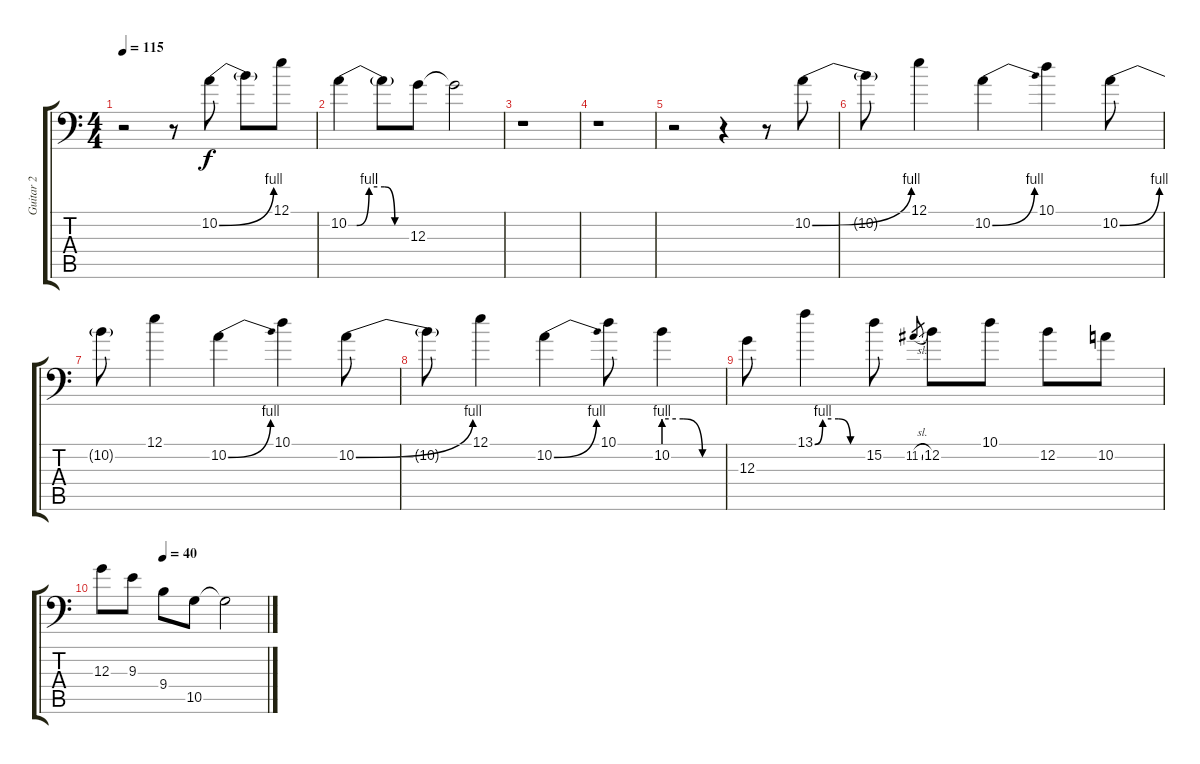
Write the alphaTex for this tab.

\track ("Guitar 2" "Guitar 2") {instrument overdrivenguitar}
\staff {score tabs}
\tuning (E3 B2 G2 D2 A1 E1) {hide}
\ts (4 4)
\tempo 115
\clef f4
\ks c
r.2{dy f} r.8 10.2{be (bend 0 0 60 4)}.8 10.2{t}.8 12.1.8 |
10.2{be (custom 0 0 8 0 20 4 35 4 45 0 60 0)}.4 10.2{t}.8 12.3.8 12.3{t}.2 |
r.1 |
r.1 |
r.2 r.4 r.8 10.2{be (bend 0 0 60 4)}.8 |
10.2{t}.8 12.1.4 10.2{be (bend 0 0 60 4)}.4 10.1.4 10.2{be (bend 0 0 60 4)}.8 |
10.2{t}.8 12.1.4 10.2{be (bend 0 0 60 4)}.4 10.1.4 10.2{be (bend 0 0 60 4)}.8 |
10.2{t}.8 12.1.4 10.2{be (bend 0 0 60 4)}.4 10.1.8 10.2{be (custom 0 4 20 4 40 0 60 0)}.4 |
12.3.8 13.1{be (custom 0 0 10 4 30 4 45 0 60 0)}.4 15.2.8 11.2{sl}.8{gr} 12.2.8 10.1.8 12.2.8 10.2.8 |
\tempo (40 0.375)
12.3.8 9.3.8 9.4.8 10.5.8{volume 3} 10.5{t}.2
